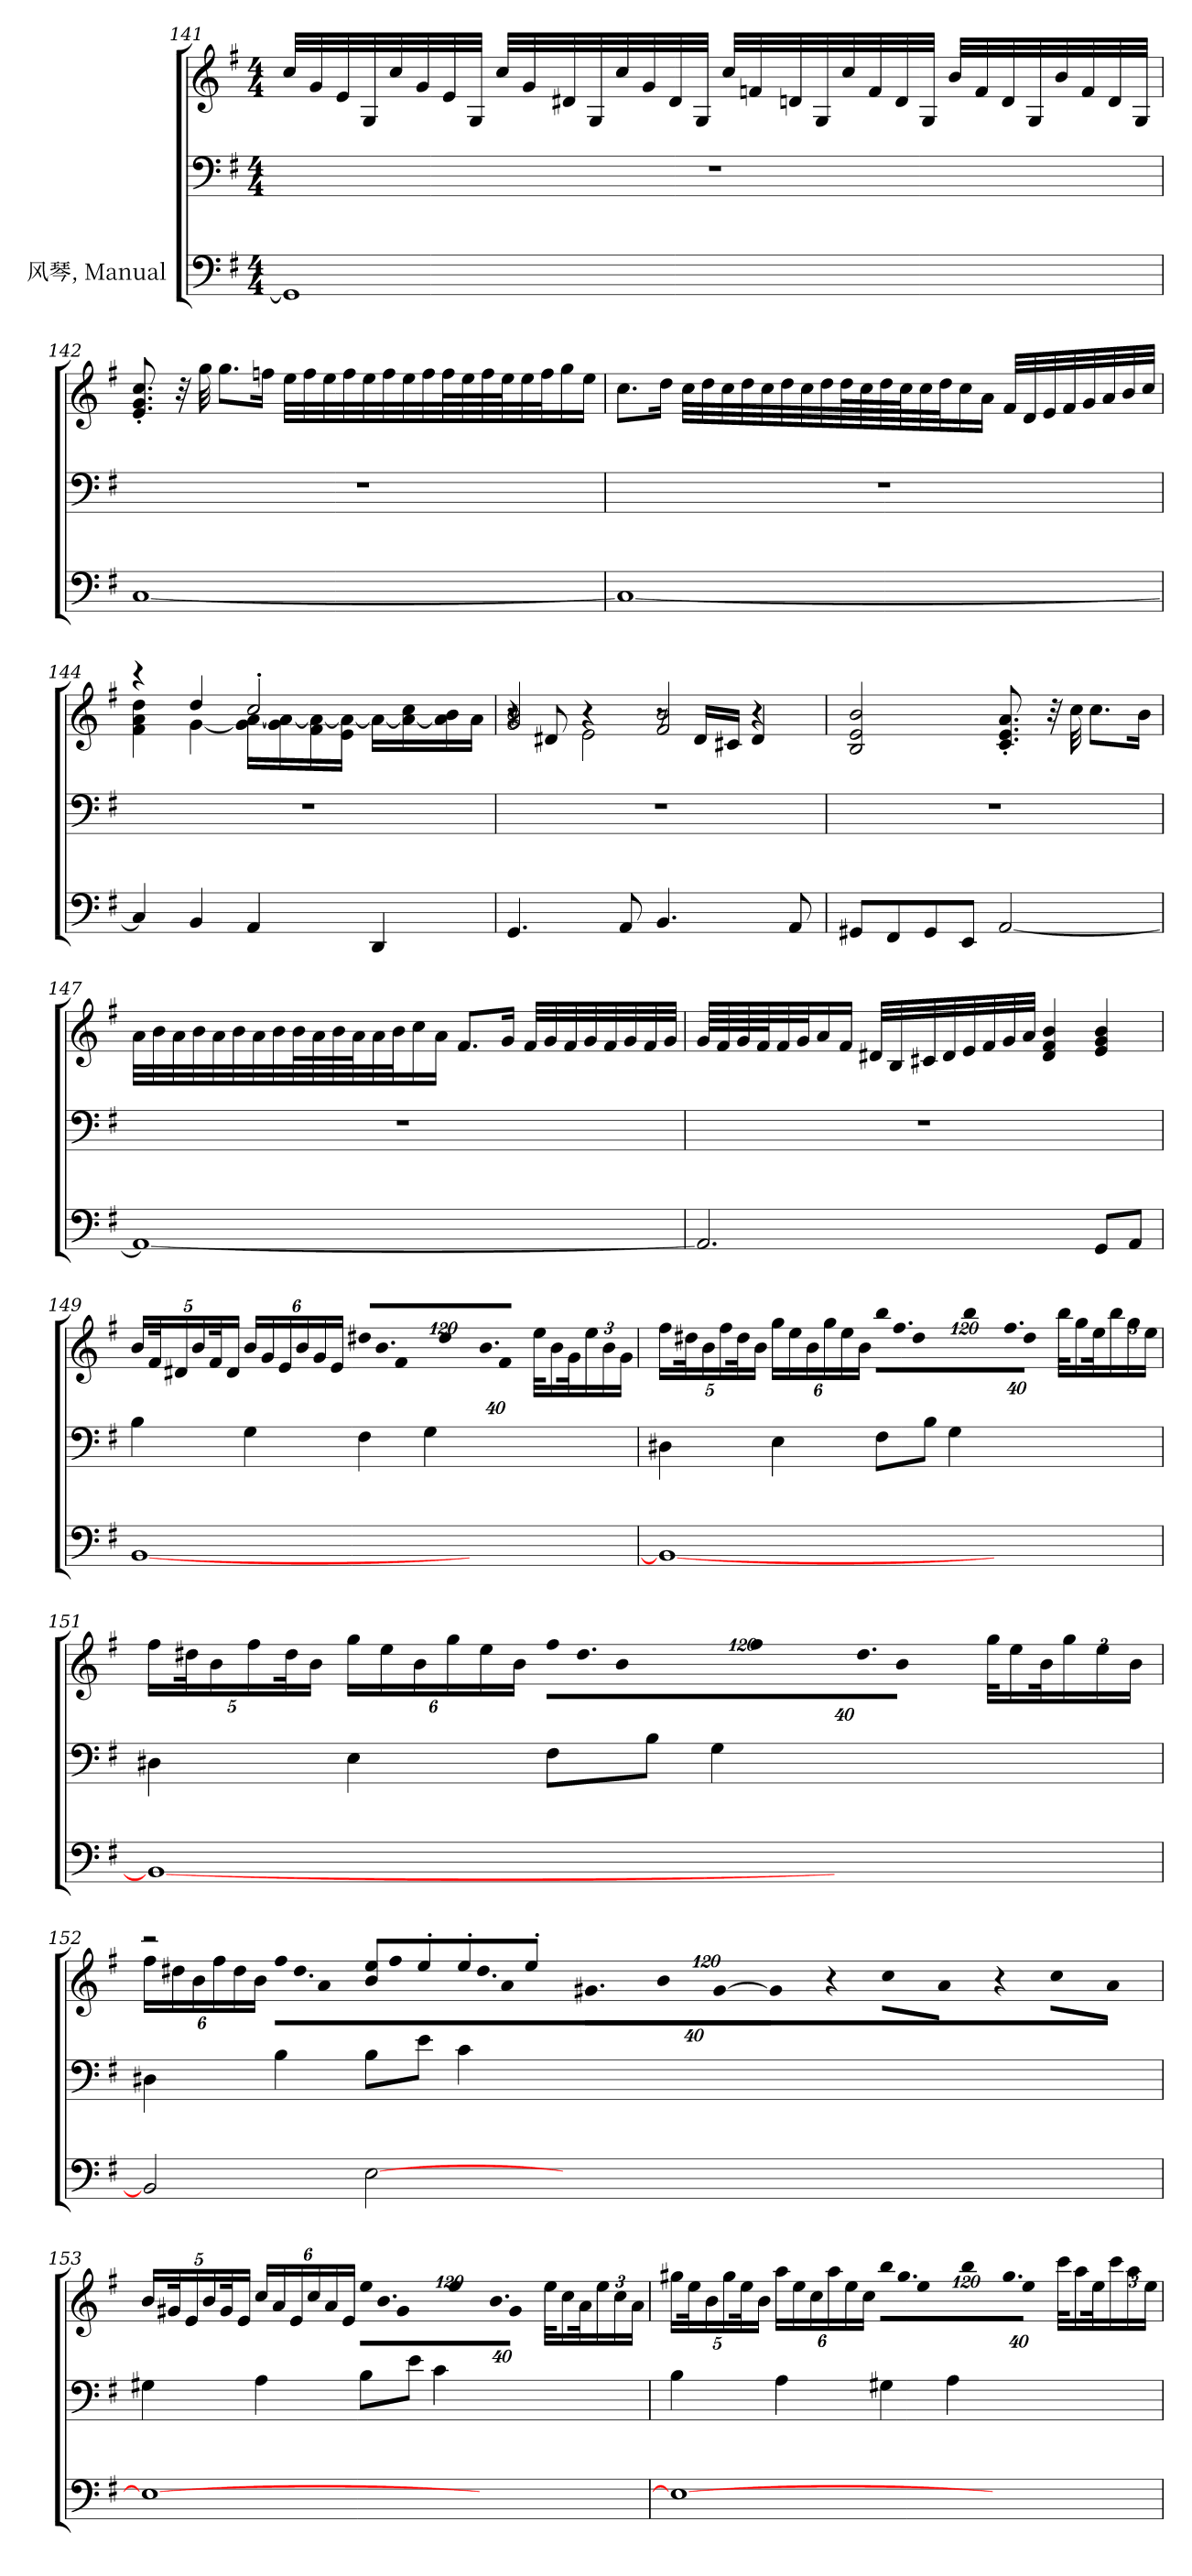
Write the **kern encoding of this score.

**kern	**kern	**kern
*part1	*part1	*part1
*staff3	*staff2	*staff1
*I"风琴, Manual	*	*
!!LO:LB:g=z
*clefF4	*clefF4	*clefG2
*k[f#]	*k[f#]	*k[f#]
*M4/4	*M4/4	*M4/4
=141	=141	=141
1GG]	1r	32cc/LLL
.	.	32g/
.	.	32e/
.	.	32G/
.	.	32cc/
.	.	32g/
.	.	32e/
.	.	32G/JJJ
.	.	32cc/LLL
.	.	32g/
.	.	32d#X/
.	.	32G/
.	.	32cc/
.	.	32g/
.	.	32d#/
.	.	32G/JJJ
.	.	32cc/LLL
.	.	32fn/
.	.	32dn/
.	.	32G/
.	.	32cc/
.	.	32f/
.	.	32d/
.	.	32G/JJJ
.	.	32b/LLL
.	.	32f/
.	.	32d/
.	.	32G/
.	.	32b/
.	.	32f/
.	.	32d/
.	.	32G/JJJ
!!LO:PB:g=z
=142	=142	=142
*	*	*MM50
[1C	1r	8.e/' 8.g/' 8.cc/'
.	.	32r
.	.	32gg\
.	.	8.gg\L
.	.	16ffn\Jk
.	.	32ee\LLL
.	.	32ff\
.	.	32ee\
.	.	32ff\
.	.	32ee\
.	.	32ff\
.	.	32ee\
.	.	32ff\
.	.	64ff\L
.	.	64ee\
.	.	64ff\
.	.	64ee\J
.	.	32ee\
.	.	32ff\J
.	.	16gg\
.	.	16ee\JJ
!!LO:LB:g=z
=143	=143	=143
1C_	1r	8.cc\L
.	.	16dd\Jk
.	.	32cc\LLL
.	.	32dd\
.	.	32cc\
.	.	32dd\
.	.	32cc\
.	.	32dd\
.	.	32cc\
.	.	32dd\
.	.	64dd\L
.	.	64cc\
.	.	64dd\
.	.	64cc\J
.	.	32cc\
.	.	32dd\J
.	.	16cc\
.	.	16a\JJ
.	.	32f#/LLL
.	.	32d/
.	.	32e/
.	.	32f#/
.	.	32g/
.	.	32a/
.	.	32b/
.	.	32cc/JJJ
=144	=144	=144
*	*	*^
4C/]	1r	4r	4f#\ 4a\ 4dd\
4BB/	.	4dd/	[4g\
4AA/	.	2cc'/	16g\] [16a\LL
.	.	.	16g\ 16a\_
.	.	.	16f#\ 16a\_
.	.	.	16e\ 16a\_JJ
4DD/	.	.	16a\LL_
.	.	.	16a\_ 16cc\
.	.	.	16a\] 16b\
.	.	.	16a\JJ
!!LO:LB:g=z
=145	=145	=145	=145
*	*	*	*^
4.GG/	1r	2g/ 2b/	4r	8r
.	.	.	.	8d#X/
.	.	.	2e\	4r
8AA/	.	.	.	.
4.BB/	.	2f#/ 2b/	.	8r
.	.	.	.	16d#/LL
.	.	.	.	16c#X/JJ
.	.	.	4r	4d#/
8AA/	.	.	.	.
*	*	*v	*v	*v
=146	=146	=146
8GG#X/L	1r	2B/ 2e/ 2b/
8FF#/	.	.
8GG#/	.	.
8EE/J	.	.
[2AA/	.	8.c/' 8.e/' 8.a/'
.	.	32r
.	.	32cc\
.	.	8.cc\L
.	.	16b\Jk
!!LO:LB:g=z
=147	=147	=147
1AA_	1r	32a\LLL
.	.	32b\
.	.	32a\
.	.	32b\
.	.	32a\
.	.	32b\
.	.	32a\
.	.	32b\
.	.	64b\L
.	.	64a\
.	.	64b\
.	.	64a\J
.	.	32a\
.	.	32b\J
.	.	16cc\
.	.	16a\JJ
.	.	8.f#/L
.	.	16g/Jk
.	.	32f#/LLL
.	.	32g/
.	.	32f#/
.	.	32g/
.	.	32f#/
.	.	32g/
.	.	32f#/
.	.	32g/JJJ
=148	=148	=148
2.AA/]	1r	64g/LLLL
.	.	64f#/
.	.	64g/
.	.	64f#/J
.	.	32f#/
.	.	32g/J
.	.	16a/
.	.	16f#/JJ
.	.	32d#X/LLL
.	.	32B/
.	.	32c#X/
.	.	32d#/
.	.	32e/
.	.	32f#/
.	.	32g/
.	.	32a/JJJ
.	.	4d#/ 4f#/ 4b/
8GG/L	.	4e/ 4g/ 4b/
8AA/J	.	.
!!LO:PB:g=z
=149	=149	=149
*	*	*Xbrackettup
*	*	*MM55
[1BB	4B\	20b/LL
.	.	40f#/K
.	.	20d#X/
.	.	20b/
.	.	40f#/K
.	.	20d#/JJ
.	4G\	24b/LL
.	.	24g/
.	.	24e/
.	.	24b/
.	.	24g/
.	.	24e/JJ
!	!	!LO:N:vis=32
.	4F#\	640%23dd#X/LLL
!	!	!LO:N:vis=32.
.	.	1920%103b/
!	!	!LO:N:vis=32
.	.	640%23f#/
!	!	!LO:N:vis=32
.	.	640%23dd#/
!	!	!LO:N:vis=32.
.	.	1920%103b/
!	!	!LO:N:vis=32
.	.	640%23f#/JJJ
.	4G\	.
.	.	32ee\KLL
.	.	16b\
.	.	32g\K
.	.	24ee\
.	.	24b\
.	.	24g\JJ
960ryy	960ryy	.
!!LO:LB:g=z
=150	=150	=150
1BB_	4D#X\	20ff#\LL
.	.	40dd#X\K
.	.	20b\
.	.	20ff#\
.	.	40dd#\K
.	.	20b\JJ
.	4E\	24gg\LL
.	.	24ee\
.	.	24b\
.	.	24gg\
.	.	24ee\
.	.	24b\JJ
!	!	!LO:N:vis=32
.	8F#\L	640%23bb\LLL
!	!	!LO:N:vis=32.
.	.	1920%103ff#\
!	!	!LO:N:vis=32
.	.	640%23dd#\
.	8B\J	.
!	!	!LO:N:vis=32
.	.	640%23bb\
!	!	!LO:N:vis=32.
.	.	1920%103ff#\
!	!	!LO:N:vis=32
.	.	640%23dd#\JJJ
.	4G\	.
.	.	32bb\KLL
.	.	16gg\
.	.	32ee\K
.	.	24bb\
.	.	24gg\
.	.	24ee\JJ
960ryy	960ryy	.
!!LO:LB:g=z
=151	=151	=151
1BB_	4D#X\	20ff#\LL
.	.	40dd#X\K
.	.	20b\
.	.	20ff#\
.	.	40dd#\K
.	.	20b\JJ
.	4E\	24gg\LL
.	.	24ee\
.	.	24b\
.	.	24gg\
.	.	24ee\
.	.	24b\JJ
!	!	!LO:N:vis=32
.	8F#\L	640%23ff#\LLL
!	!	!LO:N:vis=32.
.	.	1920%103dd#\
!	!	!LO:N:vis=32
.	.	640%23b\
.	8B\J	.
!	!	!LO:N:vis=32
.	.	640%23ff#\
!	!	!LO:N:vis=32.
.	.	1920%103dd#\
!	!	!LO:N:vis=32
.	.	640%23b\JJJ
.	4G\	.
.	.	32gg\KLL
.	.	16ee\
.	.	32b\K
.	.	24gg\
.	.	24ee\
.	.	24b\JJ
960ryy	960ryy	.
!!LO:LB:g=z
=152	=152	=152
*	*	*^
2BB/]	4D#X\	2r	24ff#\LL
.	.	.	24dd#X\
.	.	.	24b\
.	.	.	24ff#\
.	.	.	24dd#\
.	.	.	24b\JJ
!	!	!	!LO:N:vis=32
.	4B\	.	640%23ff#\LLL
!	!	!	!LO:N:vis=32.
.	.	.	1920%103dd#\
!	!	!	!LO:N:vis=32
.	.	.	640%23a\
!	!	!	!LO:N:vis=32
.	.	.	640%23ff#\
!	!	!	!LO:N:vis=32.
.	.	.	1920%103dd#\
!	!	!	!LO:N:vis=32
.	.	.	640%23a\JJJ
[2E\	8B\L	8b/ 8ee/L	.
*	*	*	*brackettup
.	.	.	9.g#X\L
.	8e\J	8ee'/	.
!	!	!	!LO:N:vis=32
.	.	.	1920%53b\LL
!	!	!	!LO:N:vis=32
.	.	.	[1920%53g#\
!	!	!	!LO:N:vis=32
.	.	.	1920%53g#\JJJ]
.	4c\	8ee'/	.
!	!	!	!LO:N:vis=32
.	.	.	1920%53r
!	!	!	!LO:N:vis=16
.	.	.	1920%107cc\LL
!	!	!	!LO:N:vis=16
.	.	.	1920%107a\JJ
.	.	8ee'/J	.
!	!	!	!LO:N:vis=32
.	.	.	1920%53r
!	!	!	!LO:N:vis=32
.	.	.	1920%53cc\KLL
!	!	!	!LO:N:vis=16
.	.	.	1920%107a\JJ
1920ryy	1920ryy	1920ryy	.
*	*	*v	*v
!!LO:PB:g=z
=153	=153	=153
*	*	*Xbrackettup
1E_	4G#X\	20b/LL
.	.	40g#X/K
.	.	20e/
.	.	20b/
.	.	40g#/K
.	.	20e/JJ
.	4A\	24cc/LL
.	.	24a/
.	.	24e/
.	.	24cc/
.	.	24a/
.	.	24e/JJ
!	!	!LO:N:vis=32
.	8B\L	640%23ee\LLL
!	!	!LO:N:vis=32.
.	.	1920%103b\
!	!	!LO:N:vis=32
.	.	640%23g#\
.	8e\J	.
!	!	!LO:N:vis=32
.	.	640%23ee\
!	!	!LO:N:vis=32.
.	.	1920%103b\
!	!	!LO:N:vis=32
.	.	640%23g#\JJJ
.	4c\	.
.	.	32ee\KLL
.	.	16cc\
.	.	32a\K
.	.	24ee\
.	.	24cc\
.	.	24a\JJ
960ryy	960ryy	.
!!LO:LB:g=z
=154	=154	=154
1E_	4B\	20gg#X\LL
.	.	40ee\K
.	.	20b\
.	.	20gg#\
.	.	40ee\K
.	.	20b\JJ
.	4A\	24aa\LL
.	.	24ee\
.	.	24cc\
.	.	24aa\
.	.	24ee\
.	.	24cc\JJ
!	!	!LO:N:vis=32
.	4G#X\	640%23bb\LLL
!	!	!LO:N:vis=32.
.	.	1920%103gg#\
!	!	!LO:N:vis=32
.	.	640%23ee\
!	!	!LO:N:vis=32
.	.	640%23bb\
!	!	!LO:N:vis=32.
.	.	1920%103gg#\
!	!	!LO:N:vis=32
.	.	640%23ee\JJJ
.	4A\	.
.	.	32ccc\KLL
.	.	16aa\
.	.	32ee\K
.	.	24ccc\
.	.	24aa\
.	.	24ee\JJ
960ryy	960ryy	.
=	=	=
*-	*-	*-
